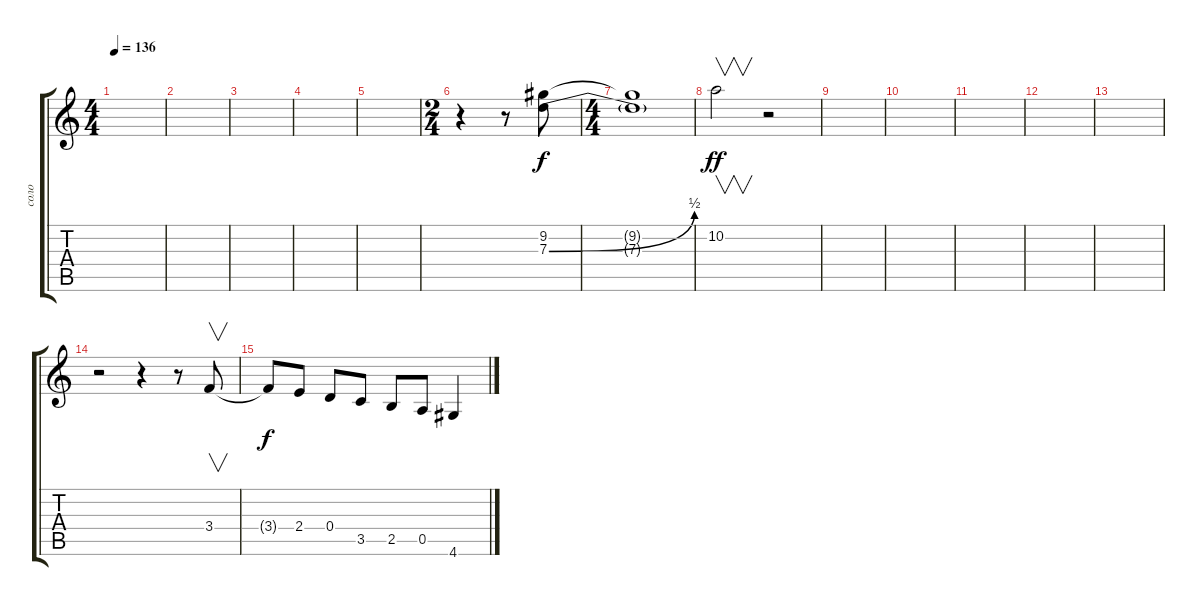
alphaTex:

\track ("соло" "соло") {instrument distortionguitar}
\staff {score tabs}
\tuning (E4 B3 G3 D3 A2 E2) {hide}
\ts (4 4)
\tempo 136
\clef g2
\ks c
|
|
|
|
|
\ts (2 4)
r.4 r.8 (9.2 7.3{be (bend 0 0 60 2)}).8 |
\ts (4 4)
(9.2{t} 7.3{t}).1 |
10.2.2{v dy ff} r.2 |
|
|
|
|
|
r.2 r.4 r.8 3.4.8{v} |
3.4{t}.8{dy f} 2.4.8 0.4.8 3.5.8 2.5.8 0.5.8 4.6.4
